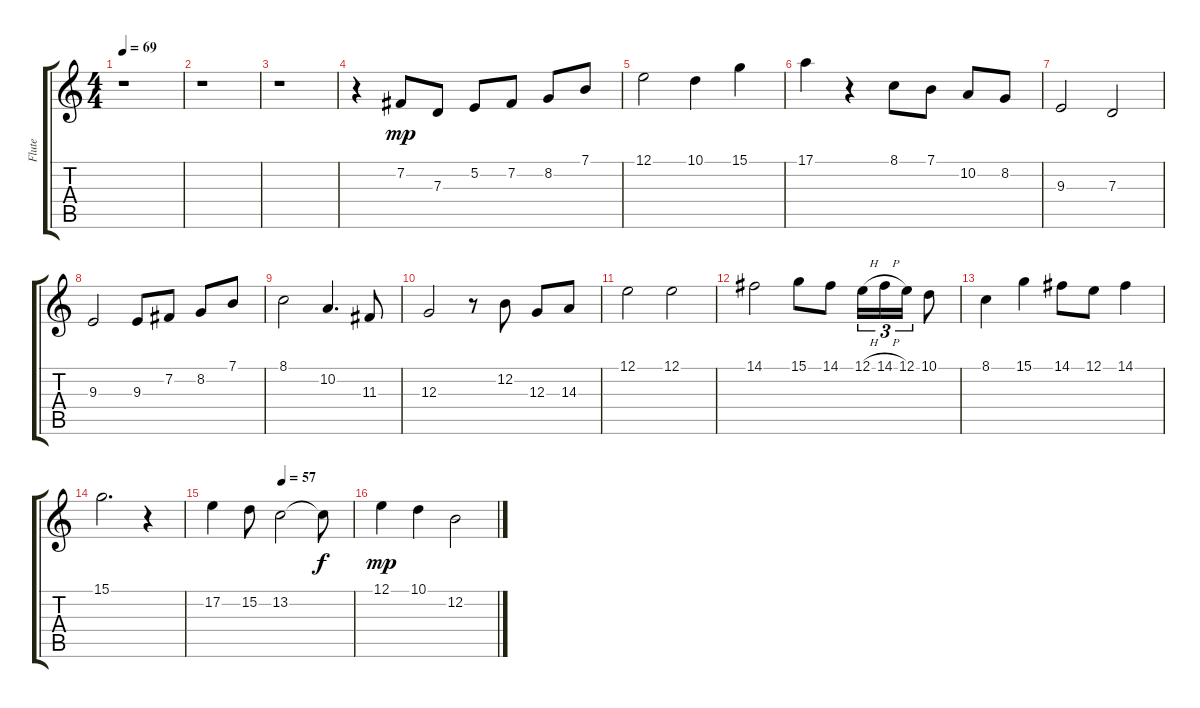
\track ("Flute" "Flute") {instrument panflute}
\staff {score tabs}
\tuning (E4 B3 G3 D3 A2 E2) {hide}
\ts (4 4)
\tempo 69
\clef g2
\ks c
r.1{dy mp} |
r.1 |
r.1 |
r.4 7.2.8 7.3.8 5.2.8 7.2.8 8.2.8 7.1.8 |
12.1.2 10.1.4 15.1.4 |
17.1.4 r.4 8.1.8 7.1.8 10.2.8 8.2.8 |
9.3.2 7.3.2 |
9.3.2 9.3.8 7.2.8 8.2.8 7.1.8 |
8.1.2 10.2.4{d} 11.3.8 |
12.3.2 r.8 12.2.8 12.3.8 14.3.8 |
12.1.2 12.1.2 |
14.1.2 15.1.8 14.1.8 12.1{h}.16{tu (3 2)} 14.1{h}.16{tu (3 2)} 12.1.16{tu (3 2)} 10.1.8 |
8.1.4 15.1.4 14.1.8 12.1.8 14.1.4 |
15.1.2{d} r.4 |
\tempo (57 0.5)
17.2.4 15.2.8 13.2.2 13.2{t}.8{dy f} |
12.1.4{dy mp} 10.1.4 12.2.2
